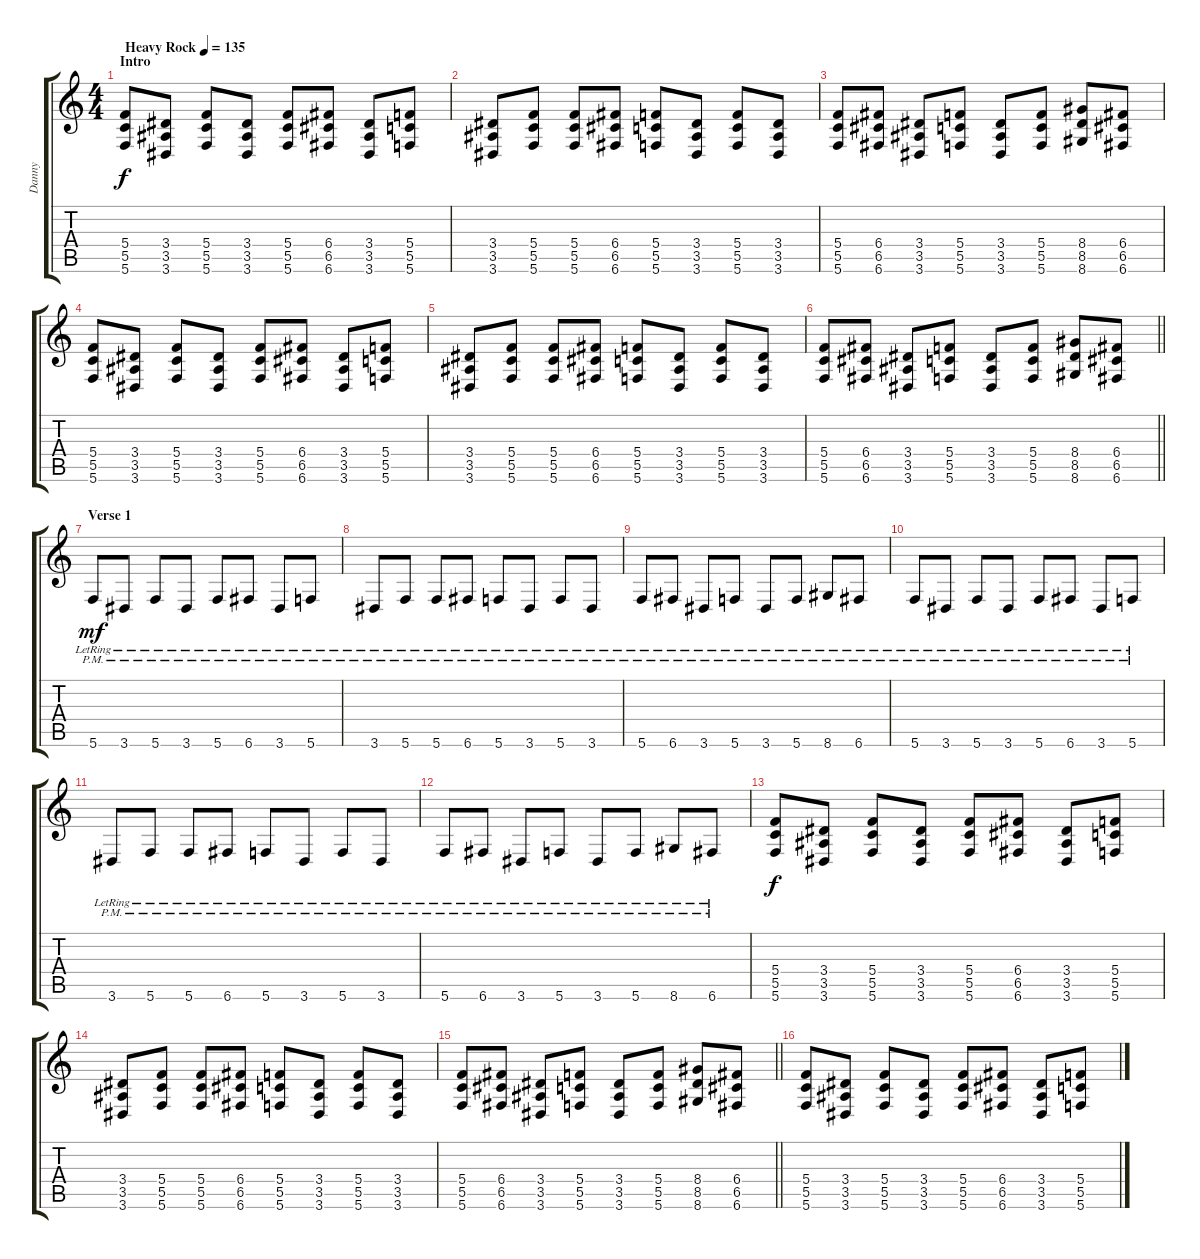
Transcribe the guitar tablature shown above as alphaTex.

\track ("Danny" "Danny") {instrument distortionguitar}
\staff {score tabs}
\tuning (D4 A3 F3 C3 G2 C2) {hide}
\ts (4 4)
\section ("" "Intro")
\tempo (135 "Heavy Rock")
\clef g2
\ks c
(5.4 5.5 5.6).8{dy f instrument distortionguitar} (3.4 3.5 3.6).8 (5.4 5.5 5.6).8 (3.4 3.5 3.6).8 (5.4 5.5 5.6).8 (6.4 6.5 6.6).8 (3.4 3.5 3.6).8 (5.4 5.5 5.6).8 |
(3.4 3.5 3.6).8 (5.4 5.5 5.6).8 (5.4 5.5 5.6).8 (6.4 6.5 6.6).8 (5.4 5.5 5.6).8 (3.4 3.5 3.6).8 (5.4 5.5 5.6).8 (3.4 3.5 3.6).8 |
(5.4 5.5 5.6).8 (6.4 6.5 6.6).8 (3.4 3.5 3.6).8 (5.4 5.5 5.6).8 (3.4 3.5 3.6).8 (5.4 5.5 5.6).8 (8.4 8.5 8.6).8 (6.4 6.5 6.6).8 |
(5.4 5.5 5.6).8 (3.4 3.5 3.6).8 (5.4 5.5 5.6).8 (3.4 3.5 3.6).8 (5.4 5.5 5.6).8 (6.4 6.5 6.6).8 (3.4 3.5 3.6).8 (5.4 5.5 5.6).8 |
(3.4 3.5 3.6).8 (5.4 5.5 5.6).8 (5.4 5.5 5.6).8 (6.4 6.5 6.6).8 (5.4 5.5 5.6).8 (3.4 3.5 3.6).8 (5.4 5.5 5.6).8 (3.4 3.5 3.6).8 |
\barLineRight lightlight
(5.4 5.5 5.6).8 (6.4 6.5 6.6).8 (3.4 3.5 3.6).8 (5.4 5.5 5.6).8 (3.4 3.5 3.6).8 (5.4 5.5 5.6).8 (8.4 8.5 8.6).8 (6.4 6.5 6.6).8 |
\section ("" "Verse 1")
5.6{pm lr}.8{dy mf} 3.6{pm lr}.8 5.6{pm lr}.8 3.6{pm lr}.8 5.6{pm lr}.8 6.6{pm lr}.8 3.6{pm lr}.8 5.6{pm lr}.8 |
3.6{pm lr}.8 5.6{pm lr}.8 5.6{pm lr}.8 6.6{pm lr}.8 5.6{pm lr}.8 3.6{pm lr}.8 5.6{pm lr}.8 3.6{pm lr}.8 |
5.6{pm lr}.8 6.6{pm lr}.8 3.6{pm lr}.8 5.6{pm lr}.8 3.6{pm lr}.8 5.6{pm lr}.8 8.6{pm lr}.8 6.6{pm lr}.8 |
5.6{pm lr}.8 3.6{pm lr}.8 5.6{pm lr}.8 3.6{pm lr}.8 5.6{pm lr}.8 6.6{pm lr}.8 3.6{pm lr}.8 5.6{pm lr}.8 |
3.6{pm lr}.8 5.6{pm lr}.8 5.6{pm lr}.8 6.6{pm lr}.8 5.6{pm lr}.8 3.6{pm lr}.8 5.6{pm lr}.8 3.6{pm lr}.8 |
5.6{pm lr}.8 6.6{pm lr}.8 3.6{pm lr}.8 5.6{pm lr}.8 3.6{pm lr}.8 5.6{pm lr}.8 8.6{pm lr}.8 6.6{pm lr}.8 |
(5.4 5.5 5.6).8{dy f} (3.4 3.5 3.6).8 (5.4 5.5 5.6).8 (3.4 3.5 3.6).8 (5.4 5.5 5.6).8 (6.4 6.5 6.6).8 (3.4 3.5 3.6).8 (5.4 5.5 5.6).8 |
(3.4 3.5 3.6).8 (5.4 5.5 5.6).8 (5.4 5.5 5.6).8 (6.4 6.5 6.6).8 (5.4 5.5 5.6).8 (3.4 3.5 3.6).8 (5.4 5.5 5.6).8 (3.4 3.5 3.6).8 |
\barLineRight lightlight
(5.4 5.5 5.6).8 (6.4 6.5 6.6).8 (3.4 3.5 3.6).8 (5.4 5.5 5.6).8 (3.4 3.5 3.6).8 (5.4 5.5 5.6).8 (8.4 8.5 8.6).8 (6.4 6.5 6.6).8 |
(5.4 5.5 5.6).8 (3.4 3.5 3.6).8 (5.4 5.5 5.6).8 (3.4 3.5 3.6).8 (5.4 5.5 5.6).8 (6.4 6.5 6.6).8 (3.4 3.5 3.6).8 (5.4 5.5 5.6).8
